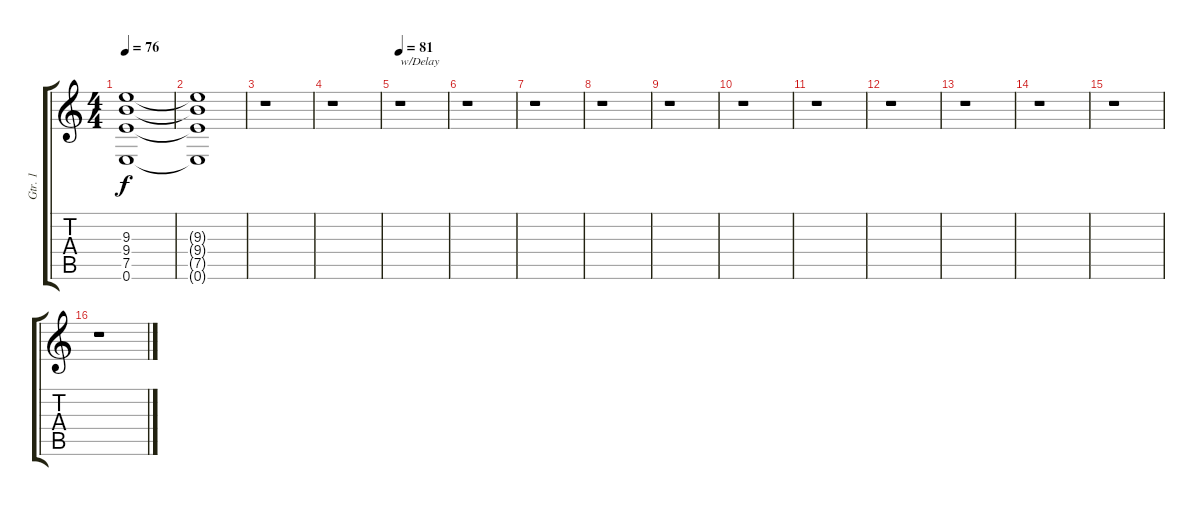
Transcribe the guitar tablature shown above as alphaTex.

\track ("Gtr. 1" "Gtr. 1") {instrument distortionguitar}
\staff {score tabs}
\tuning (E4 B3 G3 D3 A2 E2) {hide}
\ts (4 4)
\tempo 76
\clef g2
\ks c
(9.3 9.4 7.5 0.6).1{dy f} |
(9.3{t} 9.4{t} 7.5{t} 0.6{t}).1 |
r.1 |
r.1 |
\tempo 81
r.1{txt "w/Delay"} |
r.1 |
r.1 |
r.1 |
r.1 |
r.1 |
r.1 |
r.1 |
r.1 |
r.1 |
r.1 |
r.1
